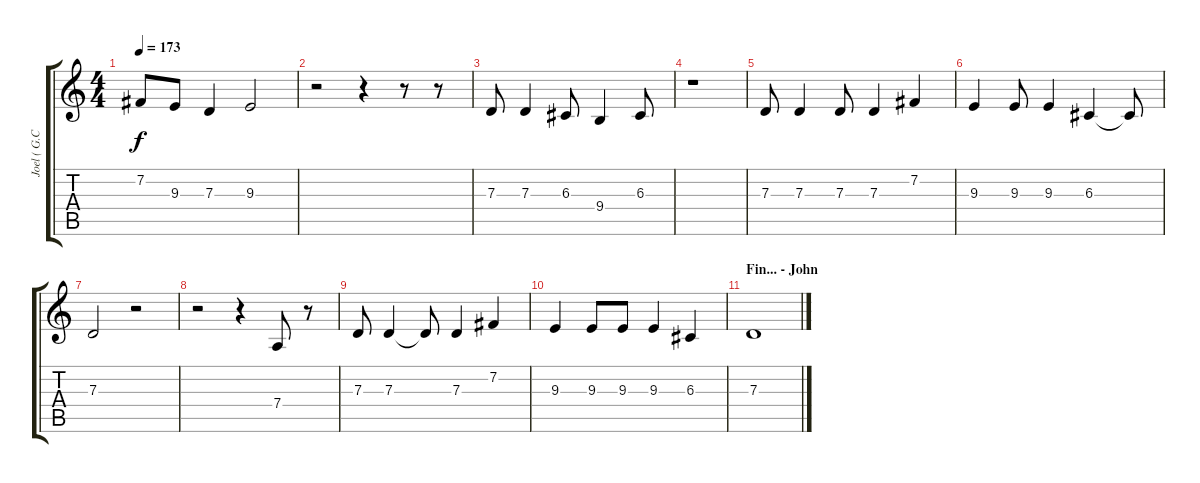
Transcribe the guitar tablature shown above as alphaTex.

\track ("Joel ( G.C)" "Joel ( G.C") {instrument altosax}
\staff {score tabs}
\tuning (E4 B3 G3 D3 A2 E2) {hide}
\ts (4 4)
\tempo 173
\clef g2
\ks c
7.2.8{dy f} 9.3.8 7.3.4 9.3.2 |
r.2 r.4 r.8 r.8 |
7.3.8 7.3.4 6.3.8 9.4.4 6.3.8 |
r.1 |
7.3.8 7.3.4 7.3.8 7.3.4 7.2.4 |
9.3.4 9.3.8 9.3.4 6.3.4 6.3{t}.8 |
7.3.2 r.2 |
r.2 r.4 7.4.8{volume 16} r.8 |
7.3.8 7.3.4 7.3{t}.8 7.3.4 7.2.4 |
9.3.4 9.3.8 9.3.8 9.3.4 6.3.4 |
\section ("" "Fin... - John")
7.3.1
